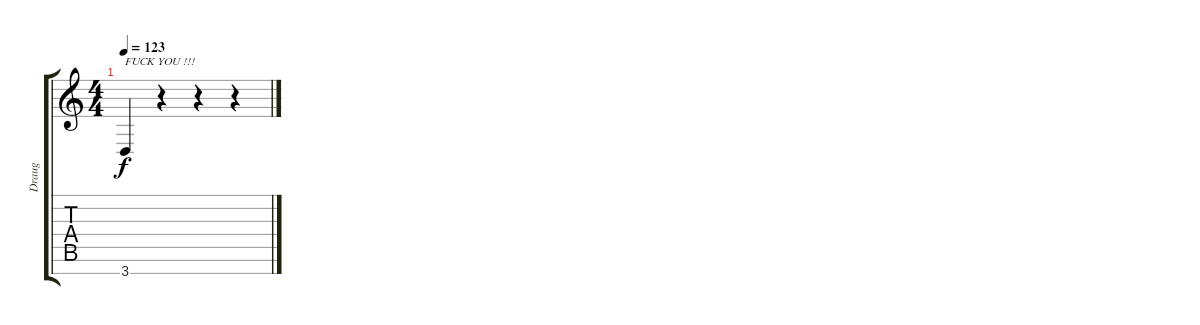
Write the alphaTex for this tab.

\track ("Draug" "Draug") {instrument synthbass2}
\staff {score tabs}
\tuning (E4 B3 G3 D3 A2 E2 B1) {hide}
\ts (4 4)
\tempo 123
\clef g2
\ks c
3.7.4{txt "FUCK YOU !!!" dy f} r.4 r.4 r.4
